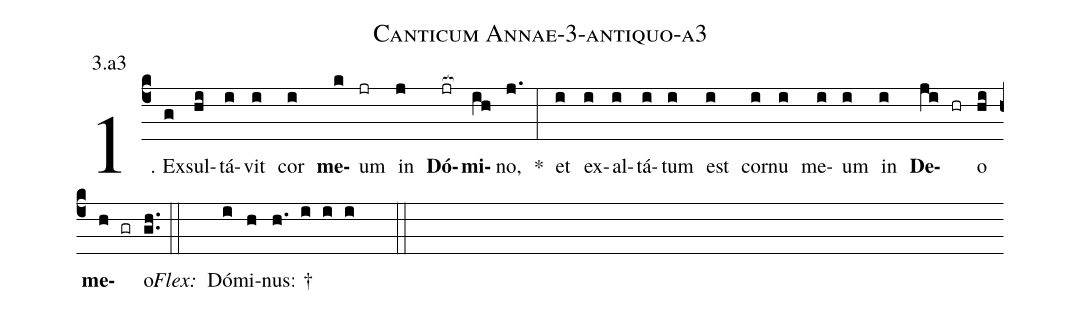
name: Canticum Annae-3-antiquo-a3;
annotation: 3.a3;
%%
(c4)1. Ex(g)sul(hi)tá(i)vit(i) cor(i) <b>me</b>(k)um(jr) in(j) <b>Dó</b>(jr[ocb:1{])<b>mi</b>(ih[ocb:0}])no,(j.) *(:) et(i) ex(i)al(i)tá(i)tum(i) est(i) cor(i)nu(i) me(i)um(i) in(i) <b>De</b>(ji hr)o(hi) <b>me</b>(h gr)o.(gh..) (::)
<i>Flex:</i>()  Dó(i)mi(h)nus: †(h. i i i  ::)
